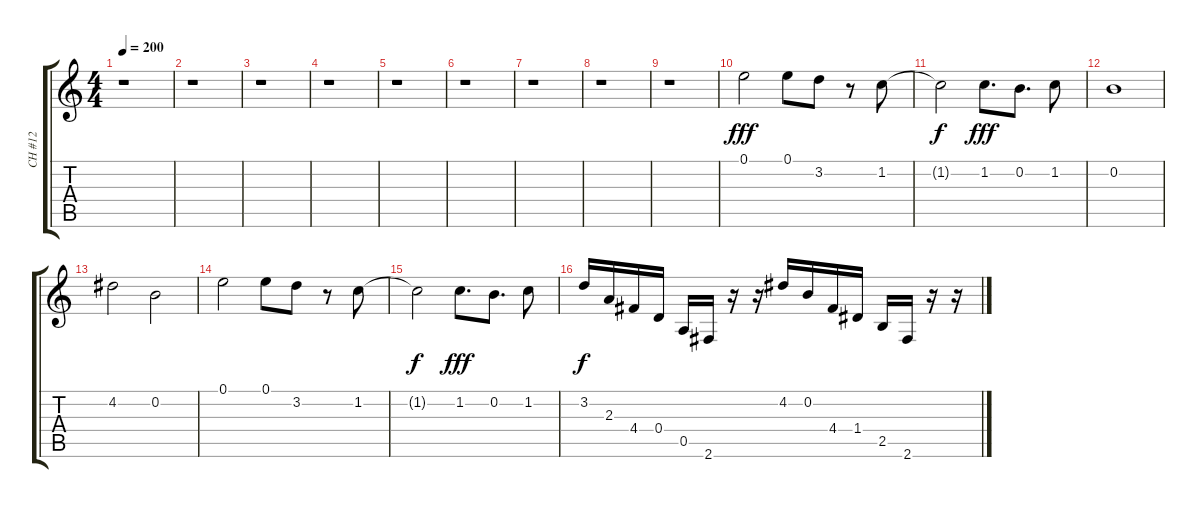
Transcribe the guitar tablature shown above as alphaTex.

\track ("CH #12" "CH #12") {instrument distortionguitar}
\staff {score tabs}
\tuning (E4 B3 G3 D3 A2 E2) {hide}
\ts (4 4)
\tempo 200
\clef g2
\ks c
r.1{dy fff} |
r.1 |
r.1 |
r.1 |
r.1 |
r.1 |
r.1 |
r.1 |
r.1 |
0.1.2 0.1.8 3.2.8 r.8 1.2.8 |
1.2{t}.2{dy f} 1.2.8{d dy fff} 0.2.8{d} 1.2.8 |
0.2.1 |
4.2.2 0.2.2 |
0.1.2 0.1.8 3.2.8 r.8 1.2.8 |
1.2{t}.2{dy f} 1.2.8{d dy fff} 0.2.8{d} 1.2.8 |
3.2.16{dy f} 2.3.16 4.4.16 0.4.16 0.5.16 2.6.16 r.16 r.16 4.2.16 0.2.16 4.4.16 1.4.16 2.5.16 2.6.16 r.16 r.16
